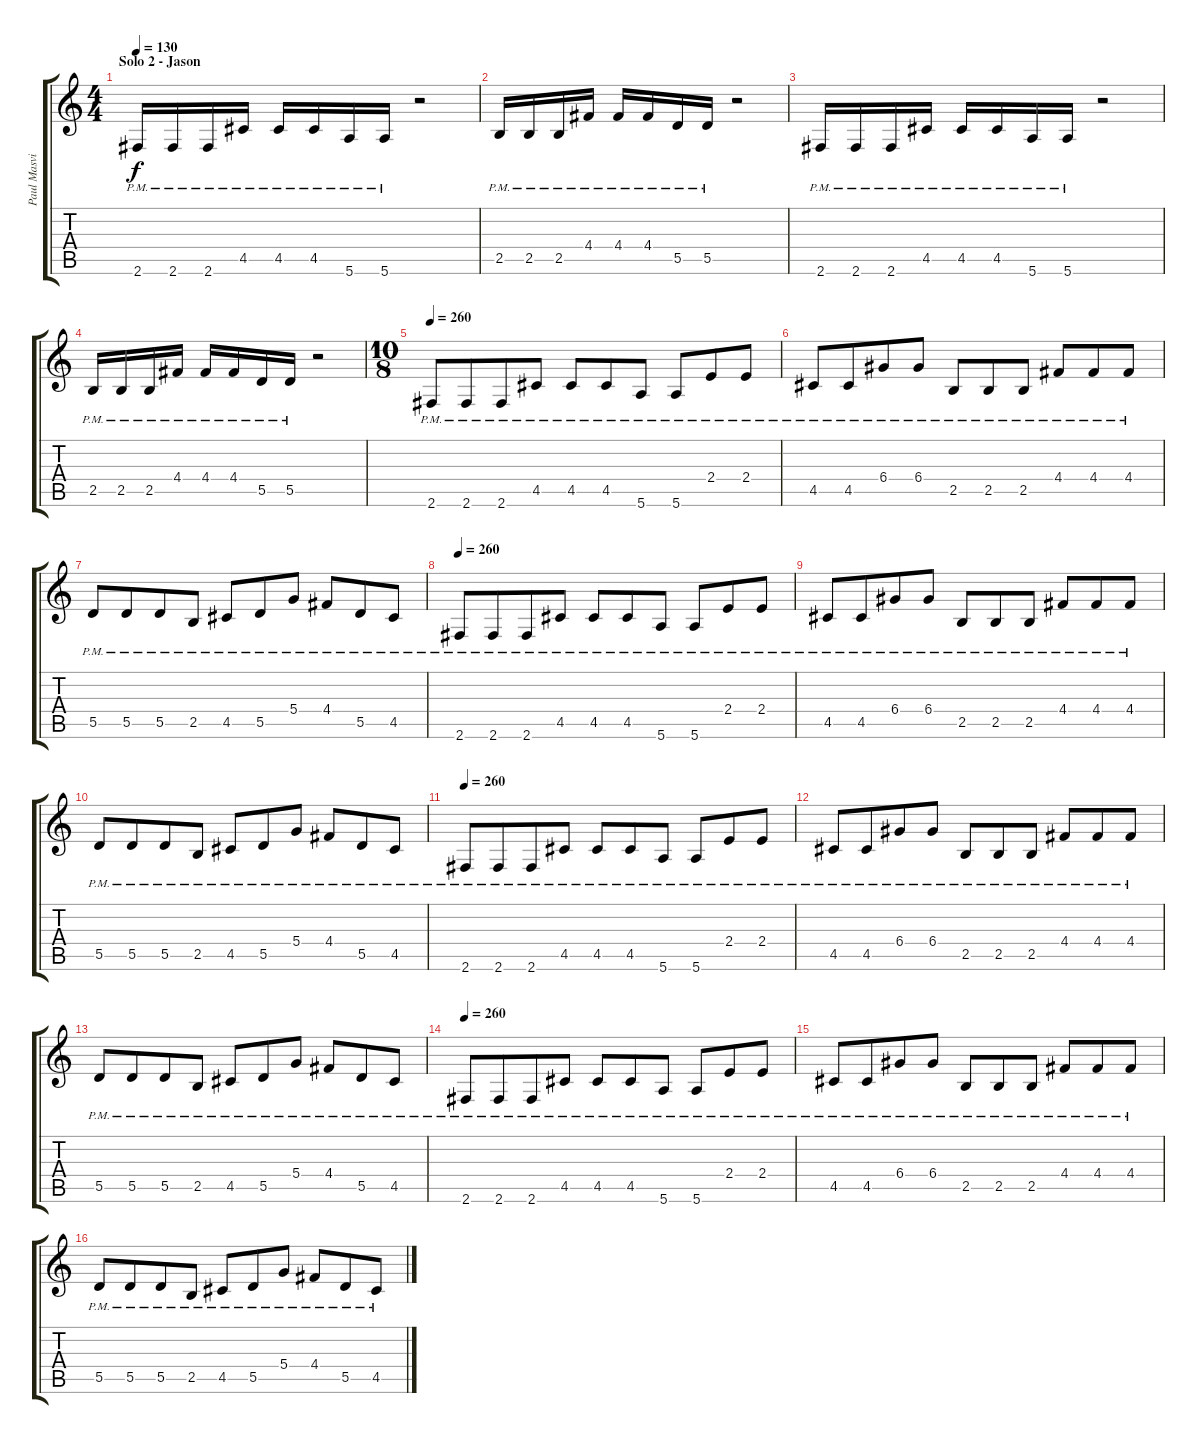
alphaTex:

\track ("Paul Masvidal" "Paul Masvi") {instrument distortionguitar}
\staff {score tabs}
\tuning (E4 B3 G3 D3 A2 E2) {hide}
\ts (4 4)
\section ("" "Solo 2 - Jason")
\tempo 130
\clef g2
\ks c
2.6{pm}.16{dy f} 2.6{pm}.16 2.6{pm}.16 4.5{pm}.16 4.5{pm}.16 4.5{pm}.16 5.6{pm}.16 5.6{pm}.16 r.2 |
2.5{pm}.16 2.5{pm}.16 2.5{pm}.16 4.4{pm}.16 4.4{pm}.16 4.4{pm}.16 5.5{pm}.16 5.5{pm}.16 r.2 |
2.6{pm}.16 2.6{pm}.16 2.6{pm}.16 4.5{pm}.16 4.5{pm}.16 4.5{pm}.16 5.6{pm}.16 5.6{pm}.16 r.2 |
2.5{pm}.16 2.5{pm}.16 2.5{pm}.16 4.4{pm}.16 4.4{pm}.16 4.4{pm}.16 5.5{pm}.16 5.5{pm}.16 r.2 |
\ts (10 8)
\tempo 260
2.6{pm}.8 2.6{pm}.8 2.6{pm}.8 4.5{pm}.8 4.5{pm}.8 4.5{pm}.8 5.6{pm}.8 5.6{pm}.8 2.4{pm}.8 2.4{pm}.8 |
4.5{pm}.8 4.5{pm}.8 6.4{pm}.8 6.4{pm}.8 2.5{pm}.8 2.5{pm}.8 2.5{pm}.8 4.4{pm}.8 4.4{pm}.8 4.4{pm}.8 |
5.5{pm}.8 5.5{pm}.8 5.5{pm}.8 2.5{pm}.8 4.5{pm}.8 5.5{pm}.8 5.4{pm}.8 4.4{pm}.8 5.5{pm}.8 4.5{pm}.8 |
\tempo 260
2.6{pm}.8 2.6{pm}.8 2.6{pm}.8 4.5{pm}.8 4.5{pm}.8 4.5{pm}.8 5.6{pm}.8 5.6{pm}.8 2.4{pm}.8 2.4{pm}.8 |
4.5{pm}.8 4.5{pm}.8 6.4{pm}.8 6.4{pm}.8 2.5{pm}.8 2.5{pm}.8 2.5{pm}.8 4.4{pm}.8 4.4{pm}.8 4.4{pm}.8 |
5.5{pm}.8 5.5{pm}.8 5.5{pm}.8 2.5{pm}.8 4.5{pm}.8 5.5{pm}.8 5.4{pm}.8 4.4{pm}.8 5.5{pm}.8 4.5{pm}.8 |
\tempo 260
2.6{pm}.8 2.6{pm}.8 2.6{pm}.8 4.5{pm}.8 4.5{pm}.8 4.5{pm}.8 5.6{pm}.8 5.6{pm}.8 2.4{pm}.8 2.4{pm}.8 |
4.5{pm}.8 4.5{pm}.8 6.4{pm}.8 6.4{pm}.8 2.5{pm}.8 2.5{pm}.8 2.5{pm}.8 4.4{pm}.8 4.4{pm}.8 4.4{pm}.8 |
5.5{pm}.8 5.5{pm}.8 5.5{pm}.8 2.5{pm}.8 4.5{pm}.8 5.5{pm}.8 5.4{pm}.8 4.4{pm}.8 5.5{pm}.8 4.5{pm}.8 |
\tempo 260
2.6{pm}.8 2.6{pm}.8 2.6{pm}.8 4.5{pm}.8 4.5{pm}.8 4.5{pm}.8 5.6{pm}.8 5.6{pm}.8 2.4{pm}.8 2.4{pm}.8 |
4.5{pm}.8 4.5{pm}.8 6.4{pm}.8 6.4{pm}.8 2.5{pm}.8 2.5{pm}.8 2.5{pm}.8 4.4{pm}.8 4.4{pm}.8 4.4{pm}.8 |
5.5{pm}.8 5.5{pm}.8 5.5{pm}.8 2.5{pm}.8 4.5{pm}.8 5.5{pm}.8 5.4{pm}.8 4.4{pm}.8 5.5{pm}.8 4.5{pm}.8
